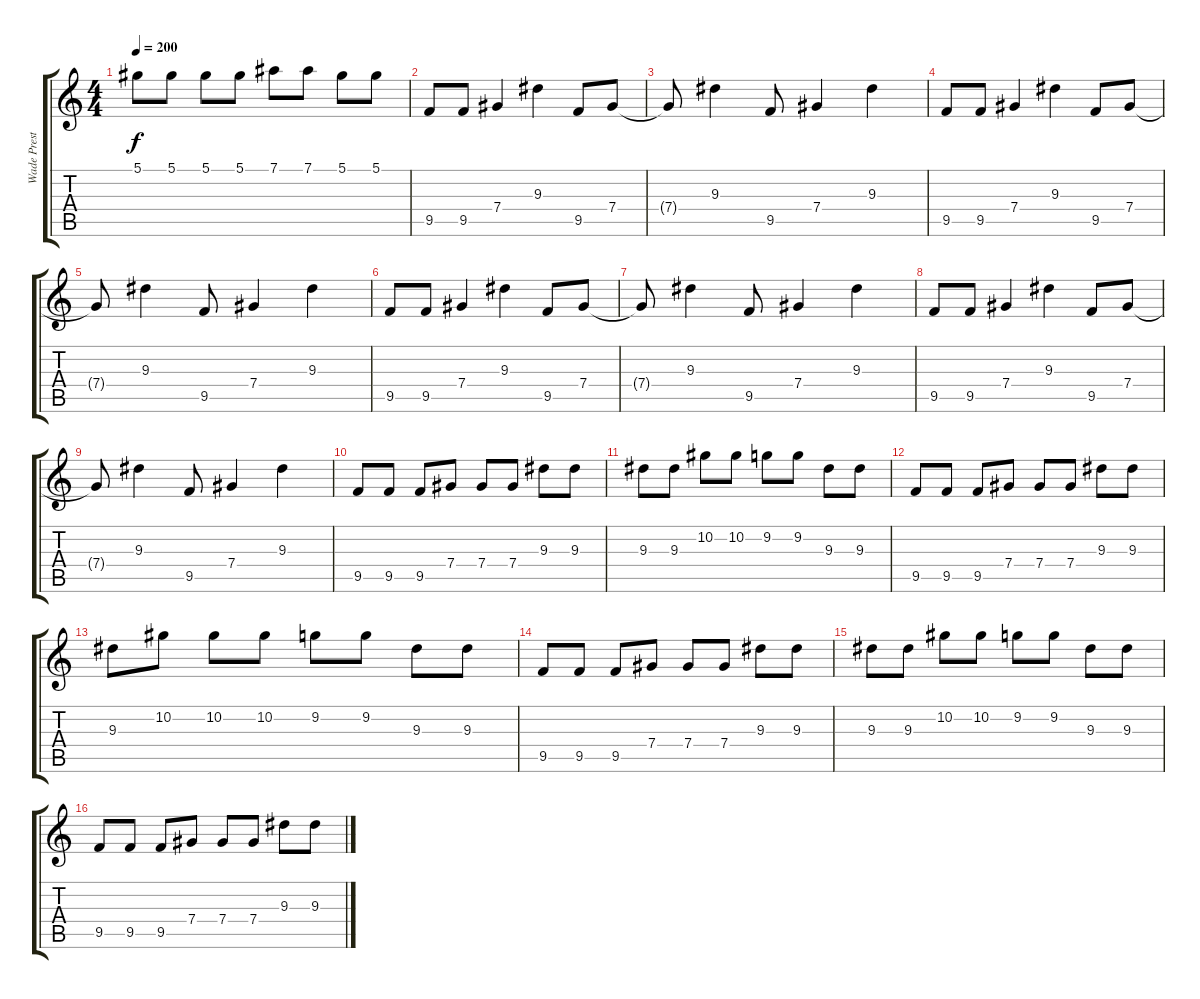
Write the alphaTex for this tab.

\track ("Wade Preston (Guitar 1)" "Wade Prest") {instrument distortionguitar}
\staff {score tabs}
\tuning (Eb4 Bb3 Gb3 Db3 Ab2 Db2) {hide}
\ts (4 4)
\tempo 200
\clef g2
\ks c
5.1.8{dy f} 5.1.8 5.1.8 5.1.8 7.1.8 7.1.8 5.1.8 5.1.8 |
9.5.8 9.5.8 7.4.4 9.3.4 9.5.8 7.4.8 |
7.4{t}.8 9.3.4 9.5.8 7.4.4 9.3.4 |
9.5.8 9.5.8 7.4.4 9.3.4 9.5.8 7.4.8 |
7.4{t}.8 9.3.4 9.5.8 7.4.4 9.3.4 |
9.5.8 9.5.8 7.4.4 9.3.4 9.5.8 7.4.8 |
7.4{t}.8 9.3.4 9.5.8 7.4.4 9.3.4 |
9.5.8 9.5.8 7.4.4 9.3.4 9.5.8 7.4.8 |
7.4{t}.8 9.3.4 9.5.8 7.4.4 9.3.4 |
9.5.8 9.5.8 9.5.8 7.4.8 7.4.8 7.4.8 9.3.8 9.3.8 |
9.3.8 9.3.8 10.2.8 10.2.8 9.2.8 9.2.8 9.3.8 9.3.8 |
9.5.8 9.5.8 9.5.8 7.4.8 7.4.8 7.4.8 9.3.8 9.3.8 |
9.3.8 10.2.8 10.2.8 10.2.8 9.2.8 9.2.8 9.3.8 9.3.8 |
9.5.8 9.5.8 9.5.8 7.4.8 7.4.8 7.4.8 9.3.8 9.3.8 |
9.3.8 9.3.8 10.2.8 10.2.8 9.2.8 9.2.8 9.3.8 9.3.8 |
9.5.8 9.5.8 9.5.8 7.4.8 7.4.8 7.4.8 9.3.8 9.3.8
